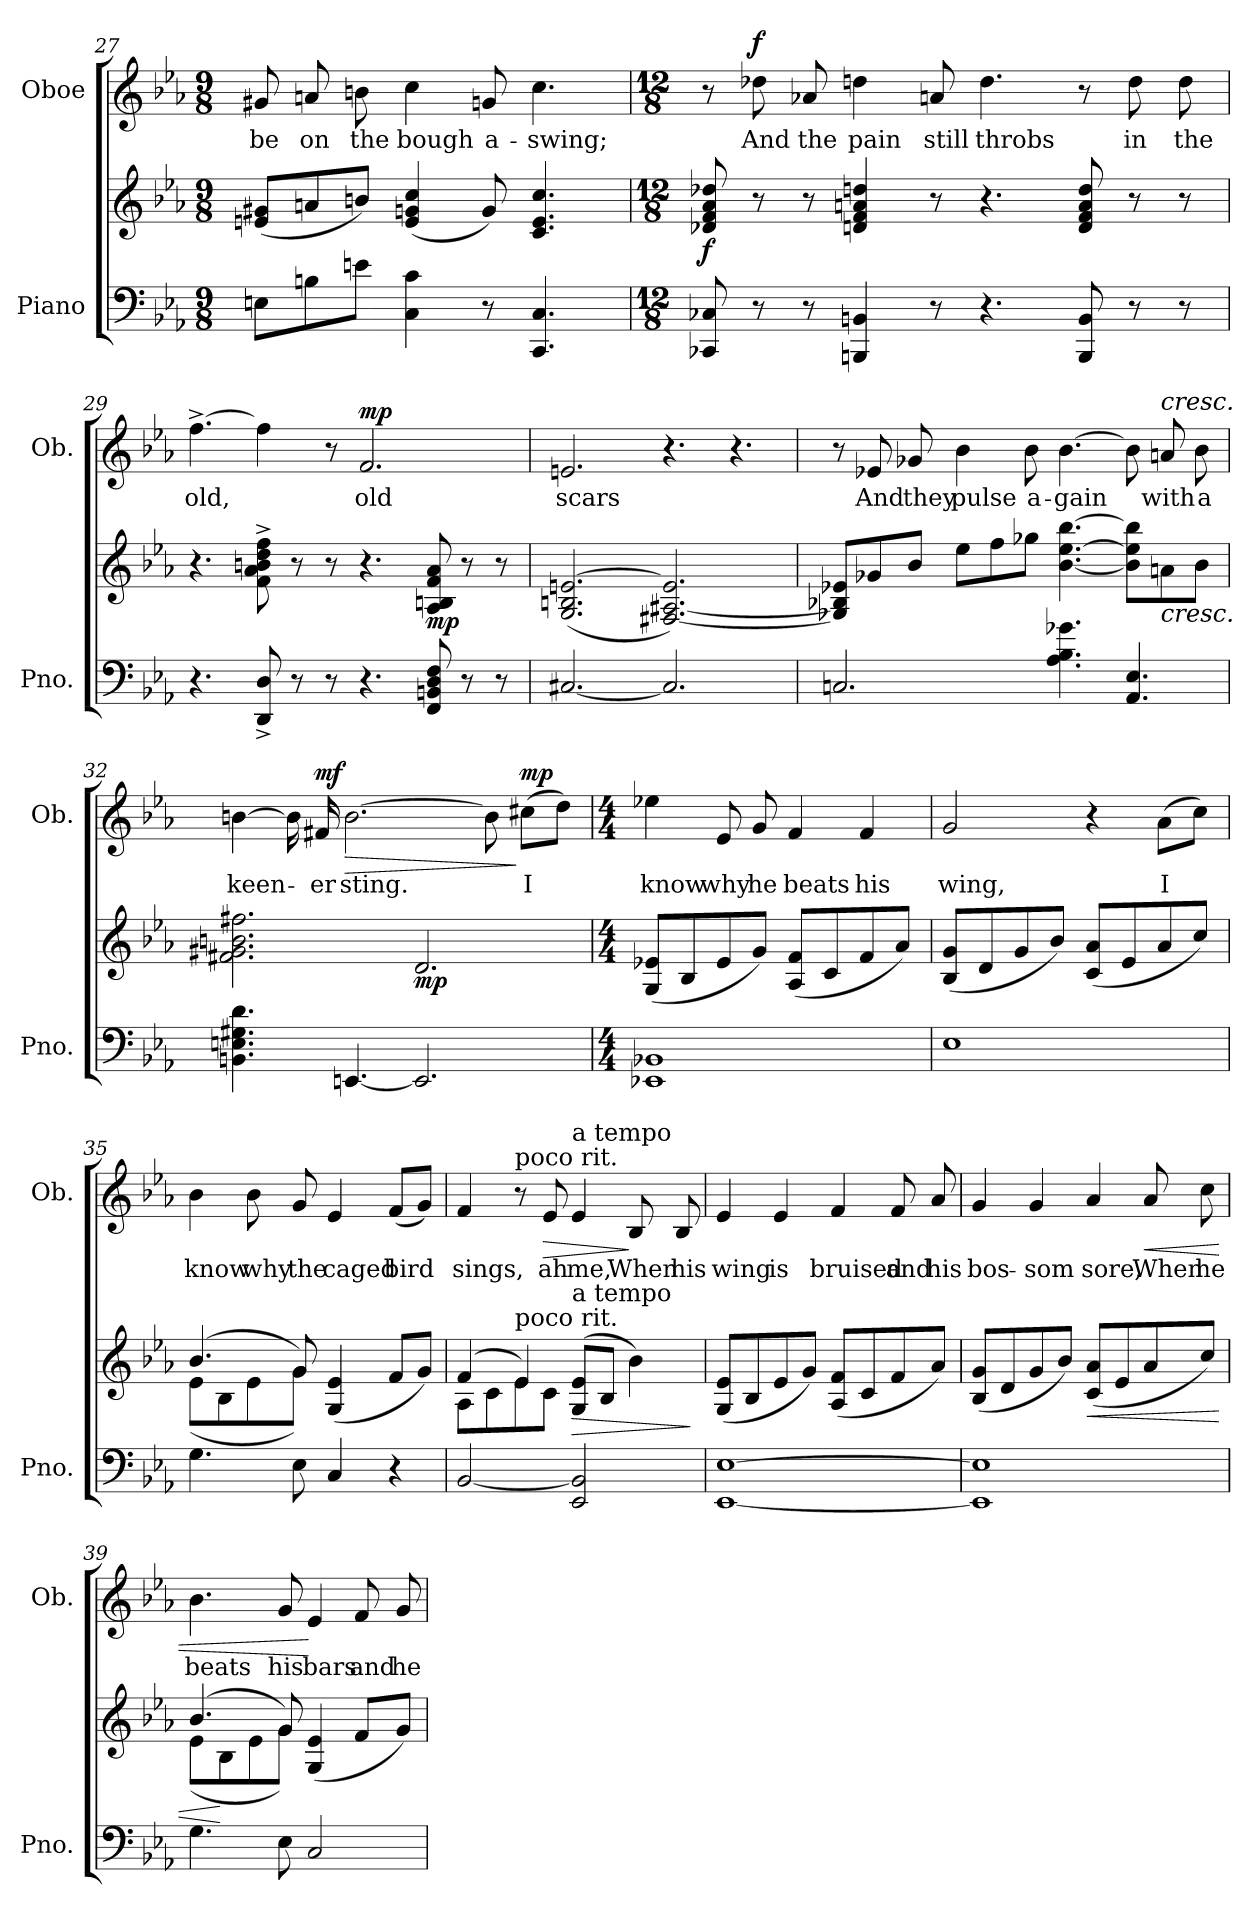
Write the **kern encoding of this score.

**kern	**kern	**dynam	**kern	**text	**dynam
*part2	*part2	*part2	*part1	*part1	*part1
*staff3	*staff2	*staff2/3	*staff1	*staff1	*staff1
*I"Piano	*	*	*I"Oboe	*	*
*I'Pno.	*	*	*I'Ob.	*	*
*clefF4	*clefG2	*	*clefG2	*	*
*k[b-e-a-]	*k[b-e-a-]	*	*k[b-e-a-]	*	*
*M9/8	*M9/8	*	*M9/8	*	*
=27	=27	=27	=27	=27	=27
!	!	!	!	!LO:LY:b	!
8En\L	(8en/ 8g#X/L	.	8g#X/	be	.
!	!	!	!	!LO:LY:b	!
8Bn\	8an/	.	8an/	on	.
!	!	!	!	!LO:LY:b	!
8en\J	8bn/J)	.	8bn\	the	.
!	!	!	!	!LO:LY:b	!
4C\ 4c\	(4e/ 4gn/ 4cc/	.	4cc\	bough	.
!	!	!	!	!LO:LY:b	!
8r	8g/)	.	8gn/	a-	.
!	!	!	!	!LO:LY:b	!
4.CC/ 4.C/	4.c/ 4.e/ 4.cc/	.	4.cc\	-swing;	.
!!LO:LB:g=z
=28	=28	=28	=28	=28	=28
*M12/8	*M12/8	*	*M12/8	*	*
!	!	!LO:DY:b	!	!	!
8CC-X/ 8C-X/	8d-X/ 8f/ 8a-/ 8dd-X/	f	8r	.	.
!	!	!	!	!LO:LY:b	!LO:DY:a
8r	8r	.	8dd-X\	And	f
!	!	!	!	!LO:LY:b	!
8r	8r	.	8a-X/	the	.
!	!	!	!	!LO:LY:b	!
4BBBn/ 4BBn/	4dn/ 4f/ 4an/ 4ddn/	.	4ddn\	pain	.
!	!	!	!	!LO:LY:b	!
8r	8r	.	8an/	still	.
!	!	!	!	!LO:LY:b	!
4.r	4.r	.	4.dd\	throbs	.
8BBB/ 8BB/	8d/ 8f/ 8a/ 8dd/	.	8r	.	.
!	!	!	!	!LO:LY:b	!
8r	8r	.	8dd\	in	.
!	!	!	!	!LO:LY:b	!
8r	8r	.	8dd\	the	.
=29	=29	=29	=29	=29	=29
!	!	!	!	!LO:LY:b	!
4.r	4.r	.	[4.ff^\	old,	.
8DD/^ 8D/^	8f\^ 8a-\^ 8bn\^ 8dd\^ 8ff\^	.	4ff\]	.	.
8r	8r	.	.	.	.
8r	8r	.	8r	.	.
!	!	!	!	!LO:LY:b	!LO:DY:a
4.r	4.r	.	2.f/	old	mp
!	!	!LO:DY:b	!	!	!
8FF/ 8BBn/ 8D/ 8F/	8A-/ 8Bn/ 8f/ 8a-/	mp	.	.	.
8r	8r	.	.	.	.
8r	8r	.	.	.	.
=30	=30	=30	=30	=30	=30
!	!	!	!	!LO:LY:b	!
[2.C#X/	(2.G/ 2.Bn/ [2.en/	.	2.en/	scars	.
2.C#/]	[2.F#X/ [2.A#X/ 2.e/])	.	4.r	.	.
.	.	.	4.r	.	.
!!LO:PB:g=z
=31	=31	=31	=31	=31	=31
2.Cn/	8G-X/] 8B-X/] 8e-X/L	.	8r	.	.
!	!	!	!	!LO:LY:b	!
.	8g-X/	.	8e-X/	And	.
!	!	!	!	!LO:LY:b	!
.	8b-/J	.	8g-X/	they	.
!	!	!	!	!LO:LY:b	!
.	8ee-\L	.	4b-\	pulse	.
.	8ff\	.	.	.	.
!	!	!	!	!LO:LY:b	!
.	8gg-X\J	.	8b-\	a-	.
!	!	!	!	!LO:LY:b	!
4.A-\ 4.B-\ 4.g-X\	[4.b-\ [4.ee-\ [4.bb-\	.	[4.b-\	-gain	.
4.AA-/ 4.E-/	8b-\] 8ee-\] 8bb-\]L	.	8b-\]	.	.
!	!	!	!LO:TX:a:i:t=cresc.	!	!
!	!LO:TX:b:i:t=cresc.	!	!	!	!
!	!	!	!	!LO:LY:b	!
.	8an\	.	8an/	with	.
!	!	!	!	!LO:LY:b	!
.	8b-\J	.	8b-\	a	.
=32	=32	=32	=32	=32	=32
!	!	!	!	!LO:LY:b	!
4.BBn\ 4.En\ 4.G#X\ 4.d\	2.f#X\ 2.g#X\ 2.bn\ 2.ff#X\	.	[4bn\	keen-	.
.	.	.	16b\]	.	.
!	!	!	!	!LO:LY:b	!LO:DY:a
.	.	.	16f#X/	-er	mf
!	!	!	!	!LO:LY:b	!LO:HP:b
[4.EEn/	.	.	[2.b\	sting.	>
!	!	!LO:DY:b	!	!	!
2.EE/]	2.d/	mp	.	.	.
.	.	.	8b\]	.	.
!	!	!	!	!LO:LY:b	!LO:DY:n=1:a
.	.	.	(8cc#X\L	I	] mp
.	.	.	8dd\J)	.	.
!!LO:LB:g=z
=33	=33	=33	=33	=33	=33
*M4/4	*M4/4	*	*M4/4	*	*
!	!	!	!	!LO:LY:b	!
1EE-X 1BB-X	(8G/ 8e-X/L	.	4ee-X\	know	.
.	8B-/	.	.	.	.
!	!	!	!	!LO:LY:b	!
.	8e-/	.	8e-/	why	.
!	!	!	!	!LO:LY:b	!
.	8g/J)	.	8g/	he	.
!	!	!	!	!LO:LY:b	!
.	(8A-/ 8f/L	.	4f/	beats	.
.	8c/	.	.	.	.
!	!	!	!	!LO:LY:b	!
.	8f/	.	4f/	his	.
.	8a-/J)	.	.	.	.
=34	=34	=34	=34	=34	=34
!	!	!	!	!LO:LY:b	!
1E-	(8B-/ 8g/L	.	2g/	wing,	.
.	8d/	.	.	.	.
.	8g/	.	.	.	.
.	8b-/J)	.	.	.	.
.	(8c/ 8a-/L	.	4r	.	.
.	8e-/	.	.	.	.
!	!	!	!	!LO:LY:b	!
.	8a-/	.	(8a-\L	I	.
.	8cc/J)	.	8cc\J)	.	.
=35	=35	=35	=35	=35	=35
*	*^	*	*	*	*
!	!	!	!	!	!LO:LY:b	!
4.G\	(4.b-/	(8e-\L	.	4b-\	know	.
.	.	8B-\	.	.	.	.
!	!	!	!	!	!LO:LY:b	!
.	.	8e-\	.	8b-\	why	.
!	!	!	!	!	!LO:LY:b	!
8E-\	8g/)	8g\J)	.	8g/	the	.
!	!	!	!	!	!LO:LY:b	!
4C/	(4G/ 4e-/	2ryy	.	4e-/	caged	.
!	!	!	!	!	!LO:LY:b	!
4r	8f/L	.	.	(8f/L	bird	.
.	8g/J)	.	.	8g/J)	.	.
!!LO:LB:g=z
=36	=36	=36	=36	=36	=36	=36
!	!	!	!	!	!LO:LY:b	!
[2BB-/	(4f/	8A-\L	.	4f/	sings,	.
.	.	8c\	.	.	.	.
!	!	!	!	!LO:TX:a:t=poco rit.	!	!
!	!LO:TX:a:t=poco rit.	!	!	!	!	!
.	4e-/)	8e-\	.	8r	.	.
!	!	!	!	!	!LO:LY:b	!LO:HP:b
.	.	8c\J	.	8e-/	ah	>
!	!	!	!	!LO:TX:a:t=a tempo	!	!
!	!LO:TX:a:t=a tempo	!	!	!	!	!
!	!	!	!LO:HP:b	!	!LO:LY:b	!
2EE-/ 2BB-/]	(8G/ 8e-/L	2ryy	>	4e-/	me,	.
.	8B-/J	.	.	.	.	.
!	!	!	!	!	!LO:LY:b	!
.	4b-\)	.	.	8B-/	When	]
!	!	!	!	!	!LO:LY:b	!
.	.	.	.	8B-/	his	.
*	*v	*v	*	*	*	*
.	.	]	.	.	.
=37	=37	=37	=37	=37	=37
!	!	!	!	!LO:LY:b	!
[1EE- [1E-	(8G/ 8e-/L	.	4e-/	wing	.
.	8B-/	.	.	.	.
!	!	!	!	!LO:LY:b	!
.	8e-/	.	4e-/	is	.
.	8g/J)	.	.	.	.
!	!	!	!	!LO:LY:b	!
.	(8A-/ 8f/L	.	4f/	bruised	.
.	8c/	.	.	.	.
!	!	!	!	!LO:LY:b	!
.	8f/	.	8f/	and	.
!	!	!	!	!LO:LY:b	!
.	8a-/J)	.	8a-/	his	.
=38	=38	=38	=38	=38	=38
!	!	!	!	!LO:LY:b	!
1EE-] 1E-]	(8B-/ 8g/L	.	4g/	bos-	.
.	8d/	.	.	.	.
!	!	!	!	!LO:LY:b	!
.	8g/	.	4g/	-som	.
.	8b-/J)	.	.	.	.
!	!	!LO:HP:b	!	!LO:LY:b	!
.	(8c/ 8a-/L	<	4a-/	sore,	.
.	8e-/	.	.	.	.
!	!	!	!	!LO:LY:b	!LO:HP:b
.	8a-/	.	8a-/	When	<
!	!	!	!	!LO:LY:b	!
.	8cc/J)	.	8cc\	he	.
!!LO:PB:g=z
=39	=39	=39	=39	=39	=39
*	*^	*	*	*	*
!	!	!	!	!	!LO:LY:b	!
4.G\	(4.b-/	(8e-\L	.	4.b-\	beats	.
.	.	8B-\	[	.	.	.
.	.	8e-\	.	.	.	.
!	!	!	!	!	!LO:LY:b	!
8E-\	8g/)	8g\J)	.	8g/	his	.
!	!	!	!	!	!LO:LY:b	!
2C/	(4G/ 4e-/	2ryy	.	4e-/	bars	[
!	!	!	!	!	!LO:LY:b	!
.	8f/L	.	.	8f/	and	.
!	!	!	!	!	!LO:LY:b	!
.	8g/J)	.	.	8g/	he	.
*	*v	*v	*	*	*	*
=	=	=	=	=	=
*-	*-	*-	*-	*-	*-
